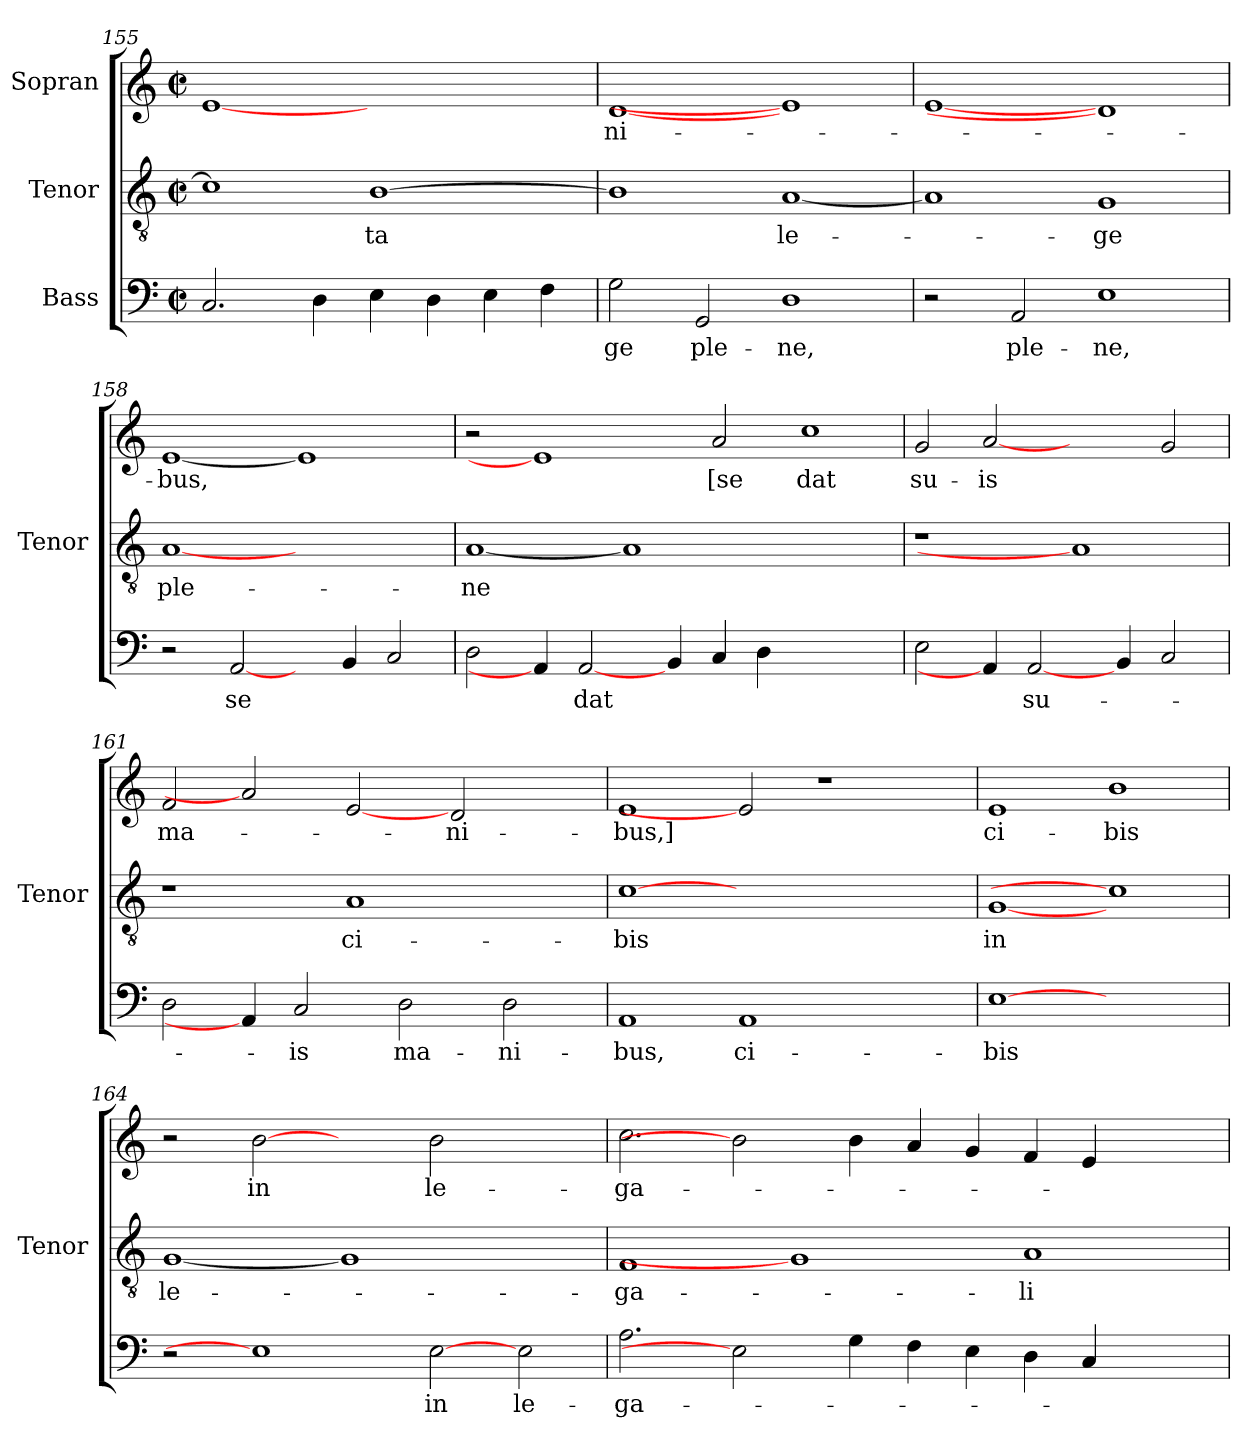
**kern	**text	**kern	**text	**kern	**text
*part3	*part3	*part2	*part2	*part1	*part1
*staff3	*staff3	*staff2	*staff2	*staff1	*staff1
*I"Bass	*	*I"Tenor	*	*I"Sopran	*
*	*	*I'Tenor	*	*	*
!!LO:LB:g=z
*clefF4	*	*clefGv2	*	*clefG2	*
*	*	*ITrd7c12	*	*	*
*k[]	*	*k[]	*	*k[]	*
*M2/2	*	*M2/2	*	*M2/2	*
*met(c|)	*	*met(c|)	*	*met(c|)	*
=155	=155	=155	=155	=155	=155
2.Ci/	.	1Ci]	.	[1ei	.
4Di\	.	.	.	.	.
!	!	!	!LO:LY:b:color=#000000	!	!
4Ei\	.	[>1BBi	-ta	1ryy	.
4Di\	.	.	.	.	.
4Ei\	.	.	.	.	.
4Fi\	.	.	.	.	.
=156	=156	=156	=156	=156	=156
!	!LO:LY:b:color=#000000	!	!	!	!
!	!	!	!	!	!LO:LY:b:color=#000000
2Gi\	-ge	1BBi]	.	[1di	-ni-
!	!LO:LY:b:color=#000000	!	!	!	!
2GGi/	ple-	.	.	.	.
!	!LO:LY:b:color=#000000	!	!	!	!
!	!	!	!LO:LY:b:color=#000000	!	!
1Di	-ne,	[<1AAi	le-	1ei]	.
=157	=157	=157	=157	=157	=157
2r	.	1AAi]	.	[1ei	.
!	!LO:LY:b:color=#000000	!	!	!	!
2AAi/	ple-	.	.	.	.
!	!LO:LY:b:color=#000000	!	!	!	!
!	!	!	!LO:LY:b:color=#000000	!	!
1Ei	-ne,	1GGi	-ge	1di]	.
=158	=158	=158	=158	=158	=158
!	!	!	!LO:LY:b:color=#000000	!	!
!	!	!	!	!	!LO:LY:b:color=#000000
2r	.	[1AAi	ple-	[1ei	-bus,
!	!LO:LY:b:color=#000000	!	!	!	!
[2AAi/	se	.	.	.	.
4ryy	.	1ryy	.	1ei]	.
4BBi/	.	.	.	.	.
2Ci/	.	.	.	.	.
=159	=159	=159	=159	=159	=159
!	!	!	!LO:LY:b:color=#000000	!	!
2Di\	.	[1AAi	-ne	2r	.
4AAi/]	.	.	.	1ei]	.
!	!LO:LY:b:color=#000000	!	!	!	!
[2AAi/	dat	.	.	.	.
.	.	1AAi]	.	.	.
4BBi/	.	.	.	.	.
!	!	!	!	!	!LO:LY:b:color=#000000
4Ci/	.	.	.	2ai/	[se
4Di\	.	.	.	.	.
!	!	!	!	!	!LO:LY:b:color=#000000
1ryy	.	1ryy	.	1cci	dat
=160	=160	=160	=160	=160	=160
!	!	!LO:N:vis=1	!	!	!
!	!	!	!	!	!LO:LY:b:color=#000000
2Ei\	.	1r	.	2gi/	su-
!	!	!	!	!	!LO:LY:b:color=#000000
4AAi/]	.	.	.	[2ai	-is
!	!LO:LY:b:color=#000000	!	!	!	!
[2AAi/	su-	.	.	.	.
.	.	1AAi]	.	2ryy	.
4BBi/	.	.	.	.	.
2Ci/	.	.	.	2gi/	.
=161	=161	=161	=161	=161	=161
!	!	!	!	!	!LO:LY:b:color=#000000
2Di\	.	1r	.	2fi/	ma-
4AAi/]	.	.	.	2ai]	.
!	!LO:LY:b:color=#000000	!	!	!	!
2Ci/	-is	.	.	.	.
!	!	!	!LO:LY:b:color=#000000	!	!
.	.	1AAi	ci-	[2ei	.
!	!LO:LY:b:color=#000000	!	!	!	!
2Di\	ma-	.	.	.	.
!	!	!	!	!	!LO:LY:b:color=#000000
.	.	.	.	2di/	-ni-
!	!LO:LY:b:color=#000000	!	!	!	!
2Di\	-ni-	.	.	.	.
.	.	4ryy	.	4ryy	.
!!LO:PB:g=z
=162	=162	=162	=162	=162	=162
!	!LO:LY:b:color=#000000	!	!	!	!
!	!	!	!LO:LY:b:color=#000000	!	!
!	!	!	!	!	!LO:LY:b:color=#000000
1AAi	-bus,	[1Ci	-bis	1ei	-bus,]
!	!LO:LY:b:color=#000000	!	!	!	!
1AAi	ci-	1.ryy	.	2ei]	.
.	.	.	.	1r	.
2ryy	.	.	.	.	.
=163	=163	=163	=163	=163	=163
!	!LO:LY:b:color=#000000	!	!	!	!
!	!	!	!LO:LY:b:color=#000000	!	!
!	!	!	!	!	!LO:LY:b:color=#000000
[1Ei	-bis	[1GGi	in	1ei	ci-
!	!	!	!	!	!LO:LY:b:color=#000000
1ryy	.	1Ci]	.	1bi	-bis
=164	=164	=164	=164	=164	=164
!	!	!	!LO:LY:b:color=#000000	!	!
2r	.	[1GGi	le-	2r	.
!	!	!	!	!	!LO:LY:b:color=#000000
1Ei]	.	.	.	[2bi	in
.	.	1GGi]	.	2ryy	.
!	!LO:LY:b:color=#000000	!	!	!	!
!	!	!	!	!	!LO:LY:b:color=#000000
[2Ei	in	.	.	2bi\	le-
!	!LO:LY:b:color=#000000	!	!	!	!
2Ei\	le-	2ryy	.	2ryy	.
=165	=165	=165	=165	=165	=165
!	!LO:LY:b:color=#000000	!	!	!	!
!	!	!	!LO:LY:b:color=#000000	!	!
!	!	!	!	!	!LO:LY:b:color=#000000
2.Ai\	-ga-	1FFi	-ga-	2.cci\	-ga-
2Ei]	.	.	.	2bi]	.
.	.	1GGi]	.	.	.
4Gi\	.	.	.	4bi\	.
4Fi\	.	.	.	4ai/	.
4Ei\	.	.	.	4gi/	.
!	!	!	!LO:LY:b:color=#000000	!	!
4Di\	.	1AAi	-li-	4fi/	.
4Ci/	.	.	.	4ei/	.
2ryy	.	.	.	2ryy	.
=	=	=	=	=	=
*-	*-	*-	*-	*-	*-
